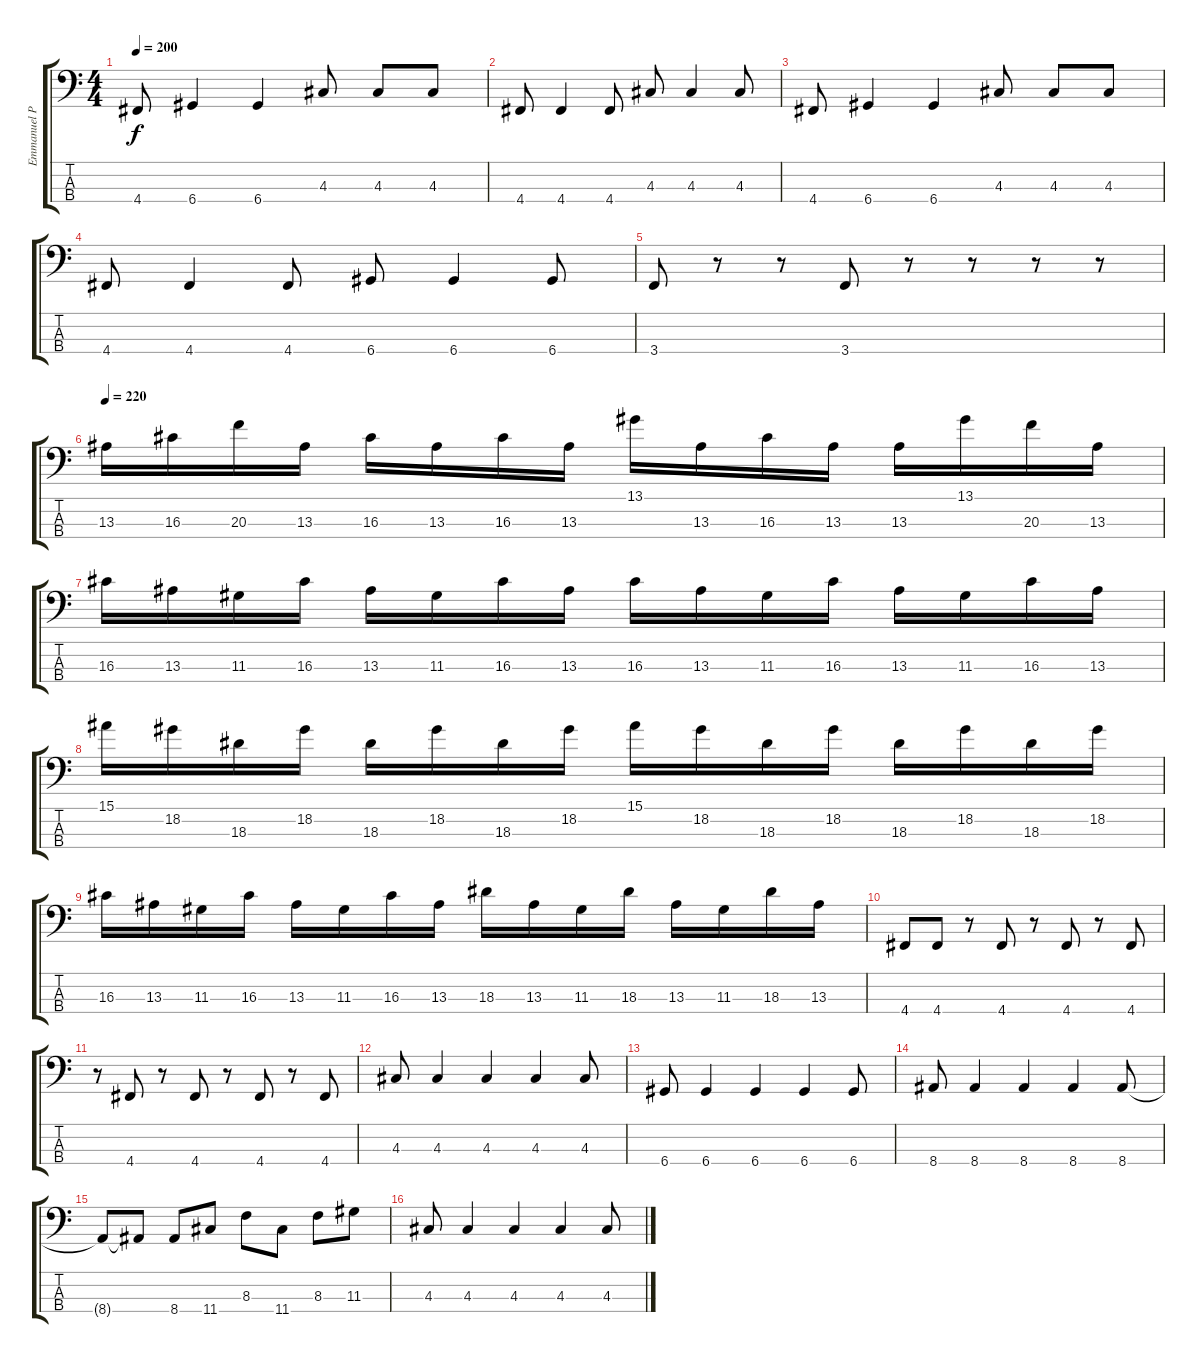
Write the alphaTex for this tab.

\track ("Emmanuel Poutet " "Emmanuel P") {instrument electricbassfinger}
\staff {score tabs}
\tuning (G2 D2 A1 D1) {hide}
\ts (4 4)
\tempo 200
\clef f4
\ks c
4.4.8{dy f} 6.4.4 6.4.4 4.3.8 4.3.8 4.3.8 |
4.4.8 4.4.4 4.4.8 4.3.8 4.3.4 4.3.8 |
4.4.8 6.4.4 6.4.4 4.3.8 4.3.8 4.3.8 |
4.4.8 4.4.4 4.4.8 6.4.8 6.4.4 6.4.8 |
3.4.8 r.8 r.8 3.4.8 r.8 r.8 r.8 r.8 |
\tempo 220
13.3.16 16.3.16 20.3.16 13.3.16 16.3.16 13.3.16 16.3.16 13.3.16 13.1.16 13.3.16 16.3.16 13.3.16 13.3.16 13.1.16 20.3.16 13.3.16 |
16.3.16 13.3.16 11.3.16 16.3.16 13.3.16 11.3.16 16.3.16 13.3.16 16.3.16 13.3.16 11.3.16 16.3.16 13.3.16 11.3.16 16.3.16 13.3.16 |
15.1.16 18.2.16 18.3.16 18.2.16 18.3.16 18.2.16 18.3.16 18.2.16 15.1.16 18.2.16 18.3.16 18.2.16 18.3.16 18.2.16 18.3.16 18.2.16 |
16.3.16 13.3.16 11.3.16 16.3.16 13.3.16 11.3.16 16.3.16 13.3.16 18.3.16 13.3.16 11.3.16 18.3.16 13.3.16 11.3.16 18.3.16 13.3.16 |
4.4.8 4.4.8 r.8 4.4.8 r.8 4.4.8 r.8 4.4.8 |
r.8 4.4.8 r.8 4.4.8 r.8 4.4.8 r.8 4.4.8 |
4.3.8 4.3.4 4.3.4 4.3.4 4.3.8 |
6.4.8 6.4.4 6.4.4 6.4.4 6.4.8 |
8.4.8 8.4.4 8.4.4 8.4.4 8.4.8 |
8.4{t}.8 8.4{t}.8 8.4.8 11.4.8 8.3.8 11.4.8 8.3.8 11.3.8 |
4.3.8 4.3.4 4.3.4 4.3.4 4.3.8
